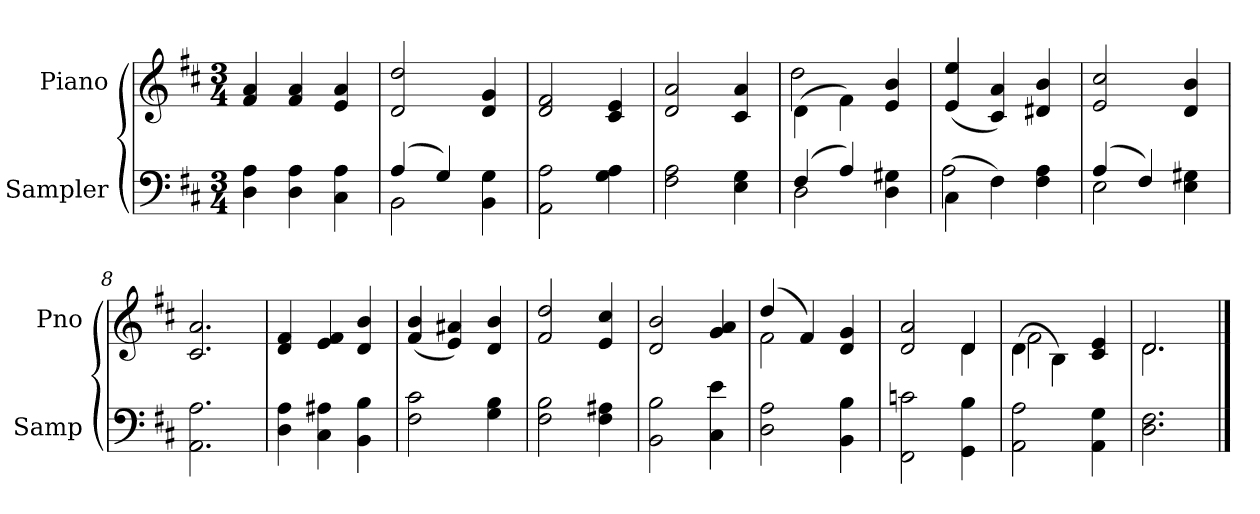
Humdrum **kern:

**kern	**kern
*part2	*part1
*staff2	*staff1
*I"Sampler	*I"Piano
*I'Samp	*I'Pno
*clefF4	*clefG2
*k[f#c#]	*k[f#c#]
*D:	*D:
*M3/4	*M3/4
=1	=1
4D 4A	4f# 4a
4D 4A	4f# 4a
4C# 4A	4e 4a
=2	=2
*^	*
(4A/	2BB	2d 2dd
4G/)	.	.
4BB 4G	4ryy	4d 4g
*v	*v	*
=3	=3
2AA 2A	2d 2f#
4G 4A	4c# 4e
=4	=4
2F# 2A	2d 2a
4E 4G	4c# 4a
=5	=5
*^	*^
(4F#/	2D	(4d\	2dd
4A/)	.	4f#\)	.
4D 4G#X	4ryy	4e 4b	4ryy
*	*	*v	*v
=6	=6	=6
(4C#\	2A	(4e 4ee
4F#\)	.	4c# 4a)
4F# 4A	4ryy	4d#X 4b
=7	=7	=7
(4A/	2E	2e 2cc#
4F#/)	.	.
4E 4G#X	4ryy	4d 4b
*v	*v	*
=8	=8
2.AA 2.A	2.c# 2.a
=9	=9
4D 4A	4d 4f#
4C# 4A#X	4e 4f#
4BB 4B	4d 4b
=10	=10
2F# 2c#	(4f# 4b
.	4e 4a#X)
4G 4B	4d 4b
=11	=11
2F# 2B	2f# 2dd
4F# 4A#X	4e 4cc#
=12	=12
2BB 2B	2d 2b
4C# 4e	4g 4a
=13	=13
*	*^
2D 2A	(4dd/	2f#
.	4f#/)	.
4BB 4B	4d 4g	4ryy
=14	=14	=14
2FF# 2cn	2d 2a	2ryy
4GG 4B	4d/	4d
=15	=15	=15
2AA 2A	(4d\	2f#
.	4B\)	.
4AA 4G	4c# 4e	4ryy
=16	=16	=16
2.D 2.F#	2.d/	2.d
*	*v	*v
==	==
*-	*-
